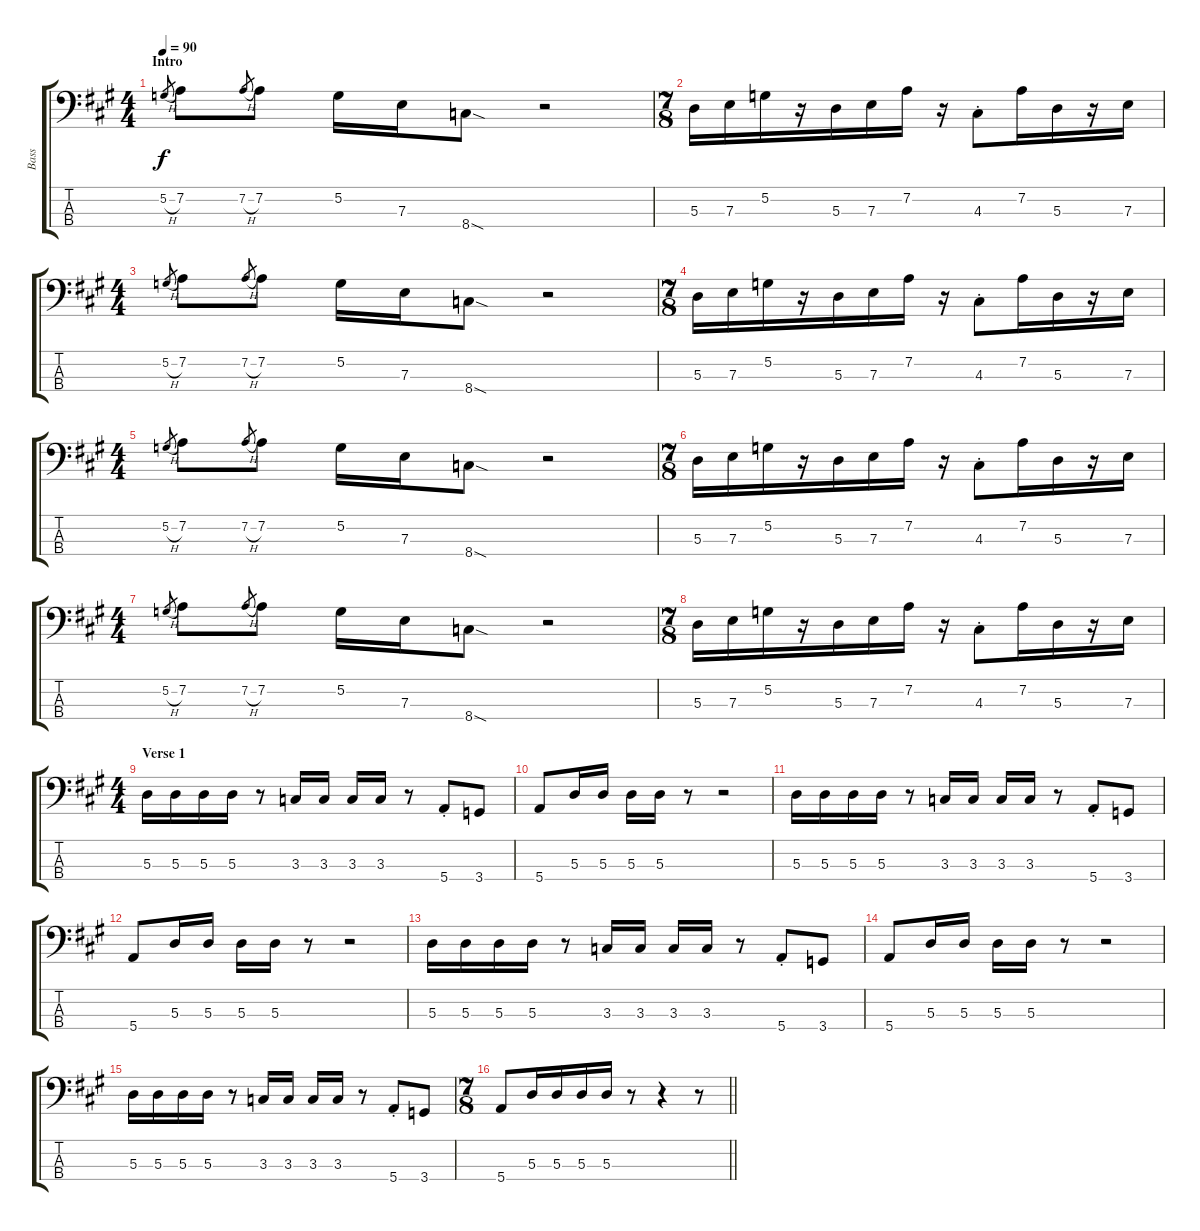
\track ("Bass" "Bass") {instrument electricbassfinger}
\staff {score tabs}
\tuning (G2 D2 A1 E1) {hide}
\ts (4 4)
\section ("" "Intro")
\tempo 90
\clef f4
\ks a
5.2{h}.8{gr dy f instrument electricbassfinger} 7.2.8 7.2{h}.8{gr} 7.2.8 5.2.16 7.3.16 8.4{sod}.8 r.2 |
\ts (7 8)
5.3.16 7.3.16 5.2.16 r.16 5.3.16 7.3.16 7.2.16 r.16 4.3{st}.8 7.2.16 5.3.16 r.16 7.3.16 |
\ts (4 4)
5.2{h}.8{gr} 7.2.8 7.2{h}.8{gr} 7.2.8 5.2.16 7.3.16 8.4{sod}.8 r.2 |
\ts (7 8)
5.3.16 7.3.16 5.2.16 r.16 5.3.16 7.3.16 7.2.16 r.16 4.3{st}.8 7.2.16 5.3.16 r.16 7.3.16 |
\ts (4 4)
5.2{h}.8{gr} 7.2.8 7.2{h}.8{gr} 7.2.8 5.2.16 7.3.16 8.4{sod}.8 r.2 |
\ts (7 8)
5.3.16 7.3.16 5.2.16 r.16 5.3.16 7.3.16 7.2.16 r.16 4.3{st}.8 7.2.16 5.3.16 r.16 7.3.16 |
\ts (4 4)
5.2{h}.8{gr} 7.2.8 7.2{h}.8{gr} 7.2.8 5.2.16 7.3.16 8.4{sod}.8 r.2 |
\ts (7 8)
5.3.16 7.3.16 5.2.16 r.16 5.3.16 7.3.16 7.2.16 r.16 4.3{st}.8 7.2.16 5.3.16 r.16 7.3.16 |
\ts (4 4)
\section ("" "Verse 1")
5.3.16 5.3.16 5.3.16 5.3.16 r.8 3.3.16 3.3.16 3.3.16 3.3.16 r.8 5.4{st}.8 3.4.8 |
5.4.8 5.3.16 5.3.16 5.3.16 5.3.16 r.8 r.2 |
5.3.16 5.3.16 5.3.16 5.3.16 r.8 3.3.16 3.3.16 3.3.16 3.3.16 r.8 5.4{st}.8 3.4.8 |
5.4.8 5.3.16 5.3.16 5.3.16 5.3.16 r.8 r.2 |
5.3.16 5.3.16 5.3.16 5.3.16 r.8 3.3.16 3.3.16 3.3.16 3.3.16 r.8 5.4{st}.8 3.4.8 |
5.4.8 5.3.16 5.3.16 5.3.16 5.3.16 r.8 r.2 |
5.3.16 5.3.16 5.3.16 5.3.16 r.8 3.3.16 3.3.16 3.3.16 3.3.16 r.8 5.4{st}.8 3.4.8 |
\ts (7 8)
\barLineRight lightlight
5.4.8 5.3.16 5.3.16 5.3.16 5.3.16 r.8 r.4 r.8
